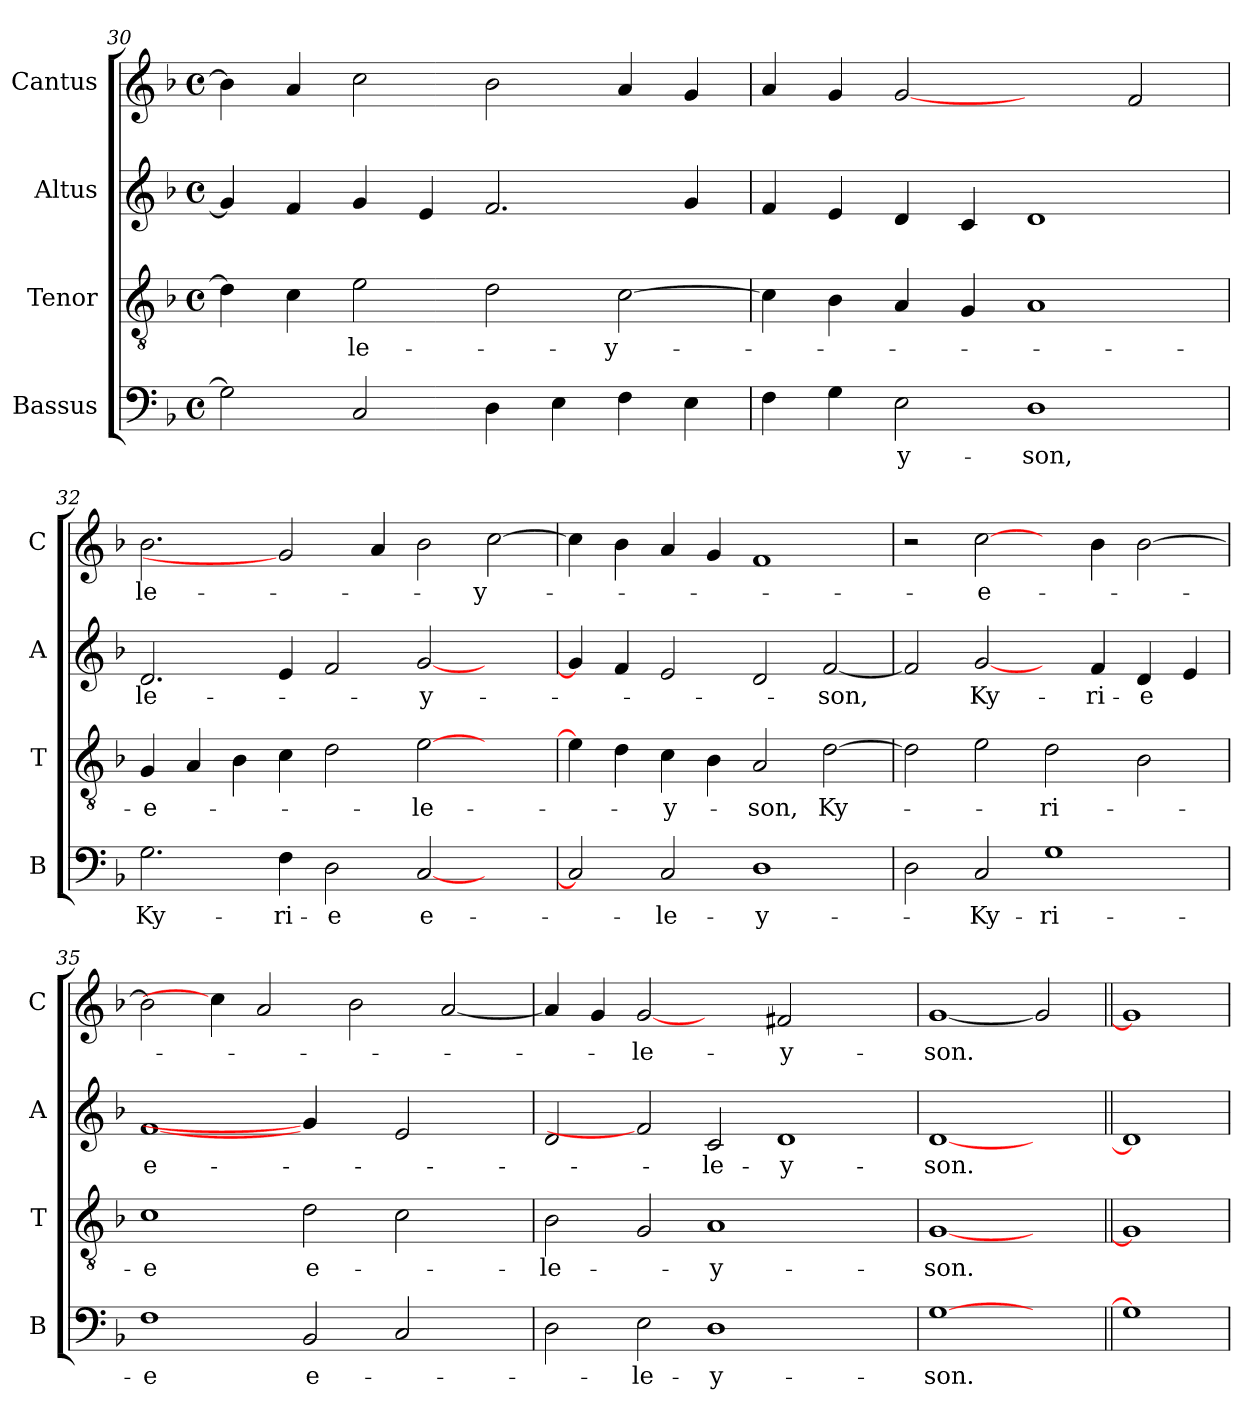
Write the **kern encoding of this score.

**kern	**text	**kern	**text	**kern	**text	**kern	**text
*part4	*part4	*part3	*part3	*part2	*part2	*part1	*part1
*staff4	*staff4	*staff3	*staff3	*staff2	*staff2	*staff1	*staff1
*I"Bassus	*	*I"Tenor	*	*I"Altus	*	*I"Cantus	*
*I'B	*	*I'T	*	*I'A	*	*I'C	*
*clefF4	*	*clefGv2	*	*clefG2	*	*clefG2	*
*k[b-]	*	*k[b-]	*	*k[b-]	*	*k[b-]	*
*F:	*	*F:	*	*F:	*	*F:	*
*M4/4	*	*M4/4	*	*M4/4	*	*M4/4	*
*met(c)	*	*met(c)	*	*met(c)	*	*met(c)	*
=30	=30	=30	=30	=30	=30	=30	=30
2G\]	.	4d\]	.	4g/]	.	4b-\]	.
.	.	4c\	.	4f/	.	4a/	.
!	!	!	!LO:LY:b	!	!	!	!
2C/	.	2e\	-le-	4g/	.	2cc\	.
.	.	.	.	4e/	.	.	.
4D\	.	2d\	.	2.f/	.	2b-\	.
4E\	.	.	.	.	.	.	.
!	!	!	!LO:LY:b	!	!	!	!
4F\	.	[2c\	-y-	.	.	4a/	.
4E\	.	.	.	4g/	.	4g/	.
=31	=31	=31	=31	=31	=31	=31	=31
4F\	.	4c\]	.	4f/	.	4a/	.
4G\	.	4B-\	.	4e/	.	4g/	.
!	!LO:LY:b	!	!	!	!	!	!
2E\	-y-	4A/	.	4d/	.	[2g	.
.	.	4G/	.	4c/	.	.	.
!	!LO:LY:b	!	!	!	!	!	!
1D	-son,	1A	.	1d	.	2ryy	.
.	.	.	.	.	.	2f/	.
!!LO:PB:g=z
=32	=32	=32	=32	=32	=32	=32	=32
!	!LO:LY:b	!	!	!	!	!	!
!	!	!	!LO:LY:b	!	!	!	!
!	!	!	!	!	!LO:LY:b	!	!
!	!	!	!	!	!	!	!LO:LY:b
2.G\	Ky-	4G/	-e-	2.d/	-le-	2.b-\	-le-
.	.	4A/	.	.	.	.	.
.	.	4B-\	.	.	.	.	.
!	!LO:LY:b	!	!	!	!	!	!
4F\	-ri-	4c\	.	4e/	.	2g]	.
!	!LO:LY:b	!	!	!	!	!	!
2D\	-e	2d\	.	2f/	.	.	.
.	.	.	.	.	.	4a/	.
!	!LO:LY:b	!	!	!	!	!	!
!	!	!	!LO:LY:b	!	!	!	!
!	!	!	!	!	!LO:LY:b	!	!
[2C/	e-	[2e\	-le-	[2g/	-y-	2b-\	.
!	!	!	!	!	!	!	!LO:LY:b
2ryy	.	2ryy	.	2ryy	.	[2cc\	-y-
=33	=33	=33	=33	=33	=33	=33	=33
2C/]	.	4e\]	.	4g/]	.	4cc\]	.
.	.	4d\	.	4f/	.	4b-\	.
!	!LO:LY:b	!	!	!	!	!	!
!	!	!	!LO:LY:b	!	!	!	!
2C/	-le-	4c\	-y-	2e/	.	4a/	.
.	.	4B-\	.	.	.	4g/	.
!	!LO:LY:b	!	!	!	!	!	!
!	!	!	!LO:LY:b	!	!	!	!
1D	-y-	2A/	-son,	2d/	.	1f	.
!	!	!	!LO:LY:b	!	!	!	!
!	!	!	!	!	!LO:LY:b	!	!
.	.	[2d\	Ky-	[2f/	-son,	.	.
=34	=34	=34	=34	=34	=34	=34	=34
2D\	.	2d\]	.	2f/]	.	2r	.
!	!LO:LY:b	!	!	!	!	!	!
!	!	!	!	!	!LO:LY:b	!	!
!	!	!	!	!	!	!	!LO:LY:b
2C/	-Ky-	2e\	.	[2g/	Ky-	[2cc\	-e-
!	!LO:LY:b	!	!	!	!	!	!
!	!	!	!LO:LY:b	!	!	!	!
1G	-ri-	2d\	-ri-	4ryy	.	4ryy	.
!	!	!	!	!	!LO:LY:b	!	!
.	.	.	.	4f/	-ri-	4b-\	.
!	!	!	!	!	!LO:LY:b	!	!
.	.	2B-\	.	4d/	-e	[2b-\	.
.	.	.	.	4e/	.	.	.
=35	=35	=35	=35	=35	=35	=35	=35
!	!LO:LY:b	!	!	!	!	!	!
!	!	!	!LO:LY:b	!	!	!	!
!	!	!	!	!	!LO:LY:b	!	!
1F	-e	1c	-e	[1f	e-	2b-\]	.
.	.	.	.	.	.	4cc\]	.
.	.	.	.	.	.	2a/	.
!	!LO:LY:b	!	!	!	!	!	!
!	!	!	!LO:LY:b	!	!	!	!
2BB-/	e-	2d\	e-	4g/]	.	.	.
.	.	.	.	4ryy	.	2b-\	.
2C/	.	2c\	.	2e/	.	.	.
.	.	.	.	.	.	[2a/	.
4ryy	.	4ryy	.	4ryy	.	.	.
=36	=36	=36	=36	=36	=36	=36	=36
!	!	!	!LO:LY:b	!	!	!	!
2D\	.	2B-\	-le-	2d/	.	4a/]	.
.	.	.	.	.	.	4g/	.
!	!LO:LY:b	!	!	!	!	!	!
!	!	!	!	!	!	!	!LO:LY:b
2E\	-le-	2G/	.	2f]	.	[2g	-le-
!	!LO:LY:b	!	!	!	!	!	!
!	!	!	!LO:LY:b	!	!	!	!
!	!	!	!	!	!LO:LY:b	!	!
1D	-y-	1A	-y-	2c/	-le-	2ryy	.
!	!	!	!	!	!LO:LY:b	!	!
!	!	!	!	!	!	!	!LO:LY:b
.	.	.	.	1d	-y-	2f#X/	-y-
2ryy	.	2ryy	.	.	.	2ryy	.
=37	=37	=37	=37	=37	=37	=37	=37
!	!LO:LY:b	!	!	!	!	!	!
!	!	!	!LO:LY:b	!	!	!	!
!	!	!	!	!	!LO:LY:b	!	!
!	!	!	!	!	!	!	!LO:LY:b
[1G	-son.	[1G	-son.	[1d	-son.	[1g	-son.
2ryy	.	2ryy	.	2ryy	.	2g]	.
=38||	=38||	=38||	=38||	=38||	=38||	=38||	=38||
1G]	.	1G]	.	1d]	.	1g]	.
=	=	=	=	=	=	=	=
*-	*-	*-	*-	*-	*-	*-	*-
